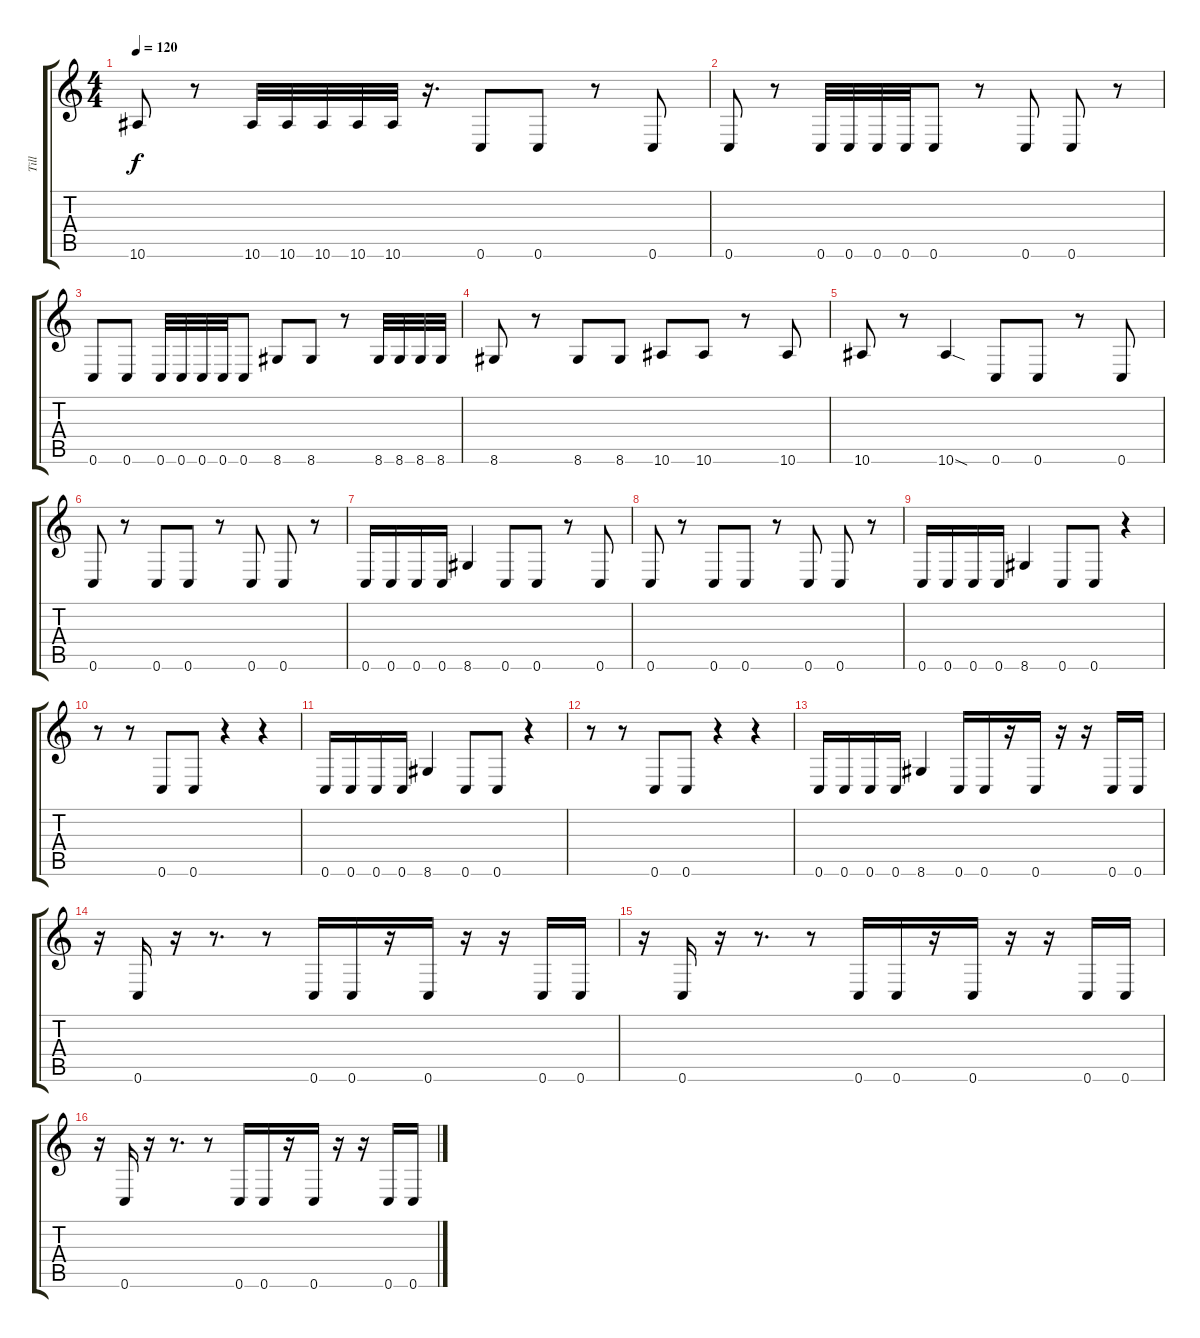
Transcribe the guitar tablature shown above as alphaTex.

\track ("Till" "Till") {instrument electricbassfinger}
\staff {score tabs}
\tuning (D4 A3 F3 C3 G2 C2) {hide}
\ts (4 4)
\tempo 120
\clef g2
\ks c
10.6.8{dy f} r.8 10.6.32 10.6.32 10.6.32 10.6.32 10.6.32 r.16{d} 0.6.8 0.6.8 r.8 0.6.8 |
0.6.8 r.8 0.6.32 0.6.32 0.6.32 0.6.32 0.6.8 r.8 0.6.8 0.6.8 r.8 |
0.6.8 0.6.8 0.6.32 0.6.32 0.6.32 0.6.32 0.6.8 8.6.8 8.6.8 r.8 8.6.32 8.6.32 8.6.32 8.6.32 |
8.6.8 r.8 8.6.8 8.6.8 10.6.8 10.6.8 r.8 10.6.8 |
10.6.8 r.8 10.6{sod}.4 0.6.8 0.6.8 r.8 0.6.8 |
0.6.8 r.8 0.6.8 0.6.8 r.8 0.6.8 0.6.8 r.8 |
0.6.16 0.6.16 0.6.16 0.6.16 8.6.4 0.6.8 0.6.8 r.8 0.6.8 |
0.6.8 r.8 0.6.8 0.6.8 r.8 0.6.8 0.6.8 r.8 |
0.6.16 0.6.16 0.6.16 0.6.16 8.6.4 0.6.8 0.6.8 r.4 |
r.8 r.8 0.6.8 0.6.8 r.4 r.4 |
0.6.16 0.6.16 0.6.16 0.6.16 8.6.4 0.6.8 0.6.8 r.4 |
r.8 r.8 0.6.8 0.6.8 r.4 r.4 |
0.6.16 0.6.16 0.6.16 0.6.16 8.6.4 0.6.16 0.6.16 r.16 0.6.16 r.16 r.16 0.6.16 0.6.16 |
r.16 0.6.16 r.16 r.8{d} r.8 0.6.16 0.6.16 r.16 0.6.16 r.16 r.16 0.6.16 0.6.16 |
r.16 0.6.16 r.16 r.8{d} r.8 0.6.16 0.6.16 r.16 0.6.16 r.16 r.16 0.6.16 0.6.16 |
r.16 0.6.16 r.16 r.8{d} r.8 0.6.16 0.6.16 r.16 0.6.16 r.16 r.16 0.6.16 0.6.16
